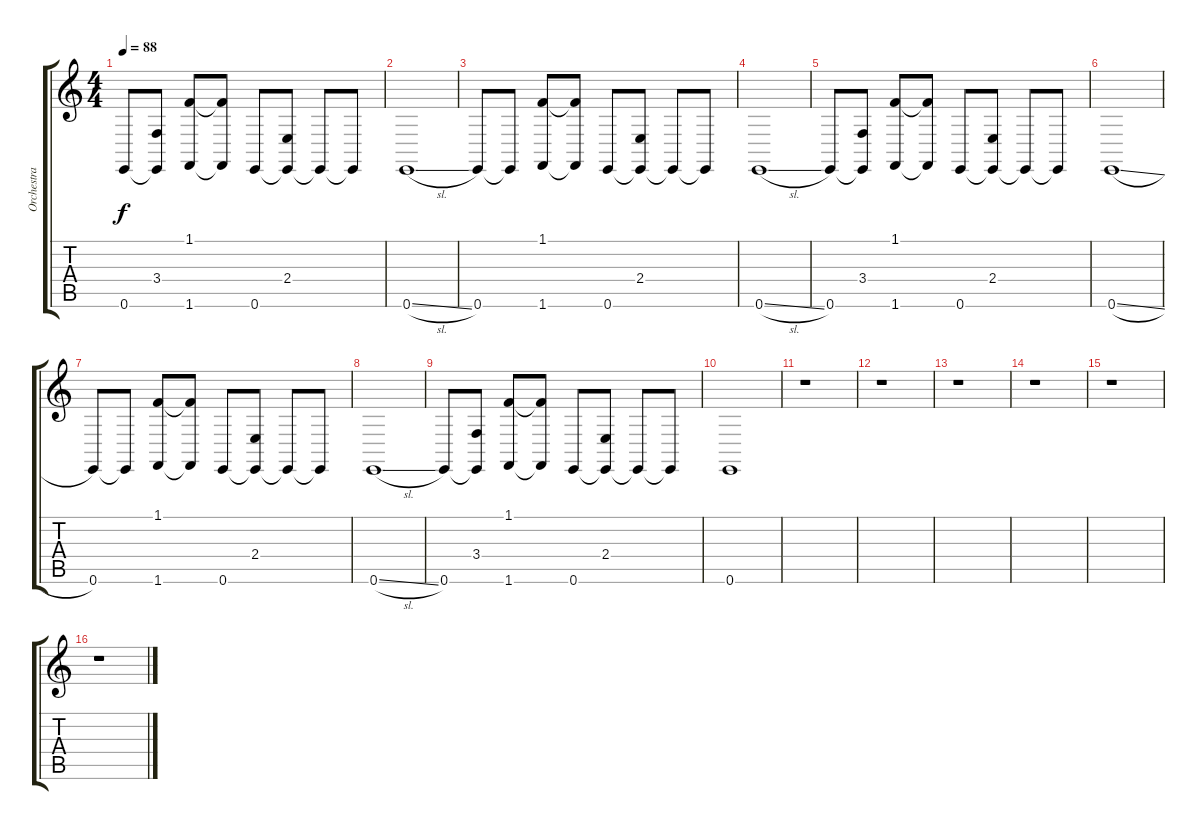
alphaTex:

\track ("Orchestra" "Orchestra") {instrument stringensemble1}
\staff {score tabs}
\tuning (E4 B3 G3 D3 A2 E2) {hide}
\ts (4 4)
\tempo 88
\clef g2
\ks c
0.6.8{dy f} (3.4 0.6{t}).8 (1.1 1.6).8 (1.1{t} 1.6{t}).8 0.6.8 (2.4 0.6{t}).8 0.6{t}.8 0.6{t}.8 |
0.6{sl}.1 |
0.6.8 0.6{t}.8 (1.1 1.6).8 (1.1{t} 1.6{t}).8 0.6.8 (2.4 0.6{t}).8 0.6{t}.8 0.6{t}.8 |
0.6{sl}.1 |
0.6.8 (3.4 0.6{t}).8 (1.1 1.6).8 (1.1{t} 1.6{t}).8 0.6.8 (2.4 0.6{t}).8 0.6{t}.8 0.6{t}.8 |
0.6{sl}.1 |
0.6.8 0.6{t}.8 (1.1 1.6).8 (1.1{t} 1.6{t}).8 0.6.8 (2.4 0.6{t}).8 0.6{t}.8 0.6{t}.8 |
0.6{sl}.1 |
0.6.8 (3.4 0.6{t}).8 (1.1 1.6).8 (1.1{t} 1.6{t}).8 0.6.8 (2.4 0.6{t}).8 0.6{t}.8 0.6{t}.8 |
0.6.1 |
r.1 |
r.1 |
r.1 |
r.1 |
r.1 |
r.1
